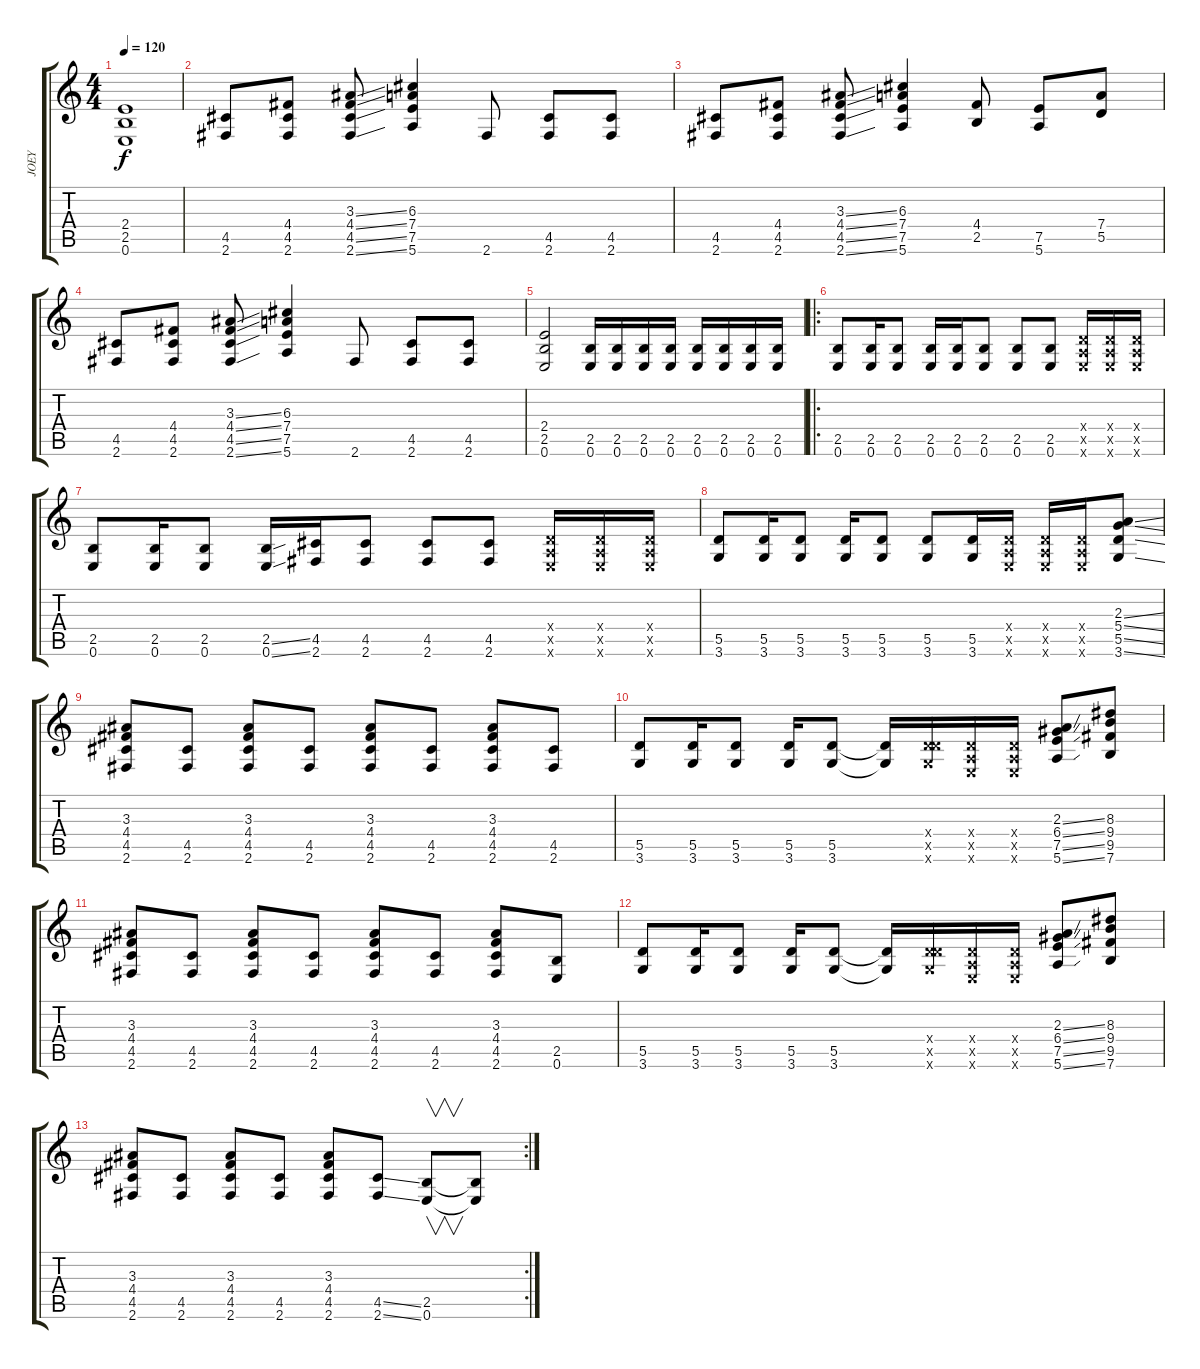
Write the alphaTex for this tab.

\track ("JOEY" "JOEY") {instrument distortionguitar}
\staff {score tabs}
\tuning (E4 B3 G3 D3 A2 E2) {hide}
\ts (4 4)
\tempo 120
\clef g2
\ks c
(2.4 2.5 0.6).1{dy f} |
(4.5 2.6).8 (4.4 4.5 2.6).8 (3.3{ss} 4.4{ss} 4.5{ss} 2.6{ss}).8 (6.3 7.4 7.5 5.6).4 2.6.8 (4.5 2.6).8 (4.5 2.6).8 |
(4.5 2.6).8 (4.4 4.5 2.6).8 (3.3{ss} 4.4{ss} 4.5{ss} 2.6{ss}).8 (6.3 7.4 7.5 5.6).4 (4.4 2.5).8 (7.5 5.6).8 (7.4 5.5).8 |
(4.5 2.6).8 (4.4 4.5 2.6).8 (3.3{ss} 4.4{ss} 4.5{ss} 2.6{ss}).8 (6.3 7.4 7.5 5.6).4 2.6.8 (4.5 2.6).8 (4.5 2.6).8 |
(2.4 2.5 0.6).2 (2.5 0.6).16 (2.5 0.6).16 (2.5 0.6).16 (2.5 0.6).16 (2.5 0.6).16 (2.5 0.6).16 (2.5 0.6).16 (2.5 0.6).16 |
\ro
(2.5 0.6).8 (2.5 0.6).16 (2.5 0.6).8 (2.5 0.6).16 (2.5 0.6).16 (2.5 0.6).8 (2.5 0.6).8 (2.5 0.6).8 (0.4{x} 0.5{x} 0.6{x}).16 (0.4{x} 0.5{x} 0.6{x}).16 (0.4{x} 0.5{x} 0.6{x}).16 |
(2.5 0.6).8 (2.5 0.6).16 (2.5 0.6).8 (2.5{ss} 0.6{ss}).16 (4.5 2.6).16 (4.5 2.6).8 (4.5 2.6).8 (4.5 2.6).8 (0.4{x} 0.5{x} 0.6{x}).16 (0.4{x} 0.5{x} 0.6{x}).16 (0.4{x} 0.5{x} 0.6{x}).16 |
(5.5 3.6).8 (5.5 3.6).16 (5.5 3.6).8 (5.5 3.6).16 (5.5 3.6).8 (5.5 3.6).8 (5.5 3.6).16 (0.4{x} 0.5{x} 0.6{x}).16 (0.4{x} 0.5{x} 0.6{x}).16 (0.4{x} 0.5{x} 0.6{x}).16 (2.3{ss} 5.4{ss} 5.5{ss} 3.6{ss}).8 |
(3.3 4.4 4.5 2.6).8 (4.5 2.6).8 (3.3 4.4 4.5 2.6).8 (4.5 2.6).8 (3.3 4.4 4.5 2.6).8 (4.5 2.6).8 (3.3 4.4 4.5 2.6).8 (4.5 2.6).8 |
(5.5 3.6).8 (5.5 3.6).16 (5.5 3.6).8 (5.5 3.6).16 (5.5 3.6).8 (5.5{t} 3.6{t}).16 (0.4{x} 5.5{x} 3.6{x}).16 (0.4{x} 0.5{x} 0.6{x}).16 (0.4{x} 0.5{x} 0.6{x}).16 (2.3{ss} 6.4{ss} 7.5{ss} 5.6{ss}).8 (8.3 9.4 9.5 7.6).8 |
(3.3 4.4 4.5 2.6).8 (4.5 2.6).8 (3.3 4.4 4.5 2.6).8 (4.5 2.6).8 (3.3 4.4 4.5 2.6).8 (4.5 2.6).8 (3.3 4.4 4.5 2.6).8 (2.5 0.6).8 |
(5.5 3.6).8 (5.5 3.6).16 (5.5 3.6).8 (5.5 3.6).16 (5.5 3.6).8 (5.5{t} 3.6{t}).16 (0.4{x} 5.5{x} 3.6{x}).16 (0.4{x} 0.5{x} 0.6{x}).16 (0.4{x} 0.5{x} 0.6{x}).16 (2.3{ss} 6.4{ss} 7.5{ss} 5.6{ss}).8 (8.3 9.4 9.5 7.6).8 |
\rc 2
(3.3 4.4 4.5 2.6).8 (4.5 2.6).8 (3.3 4.4 4.5 2.6).8 (4.5 2.6).8 (3.3 4.4 4.5 2.6).8 (4.5{ss} 2.6{ss}).8 (2.5 0.6).8{v} (2.5{t} 0.6{t}).8
